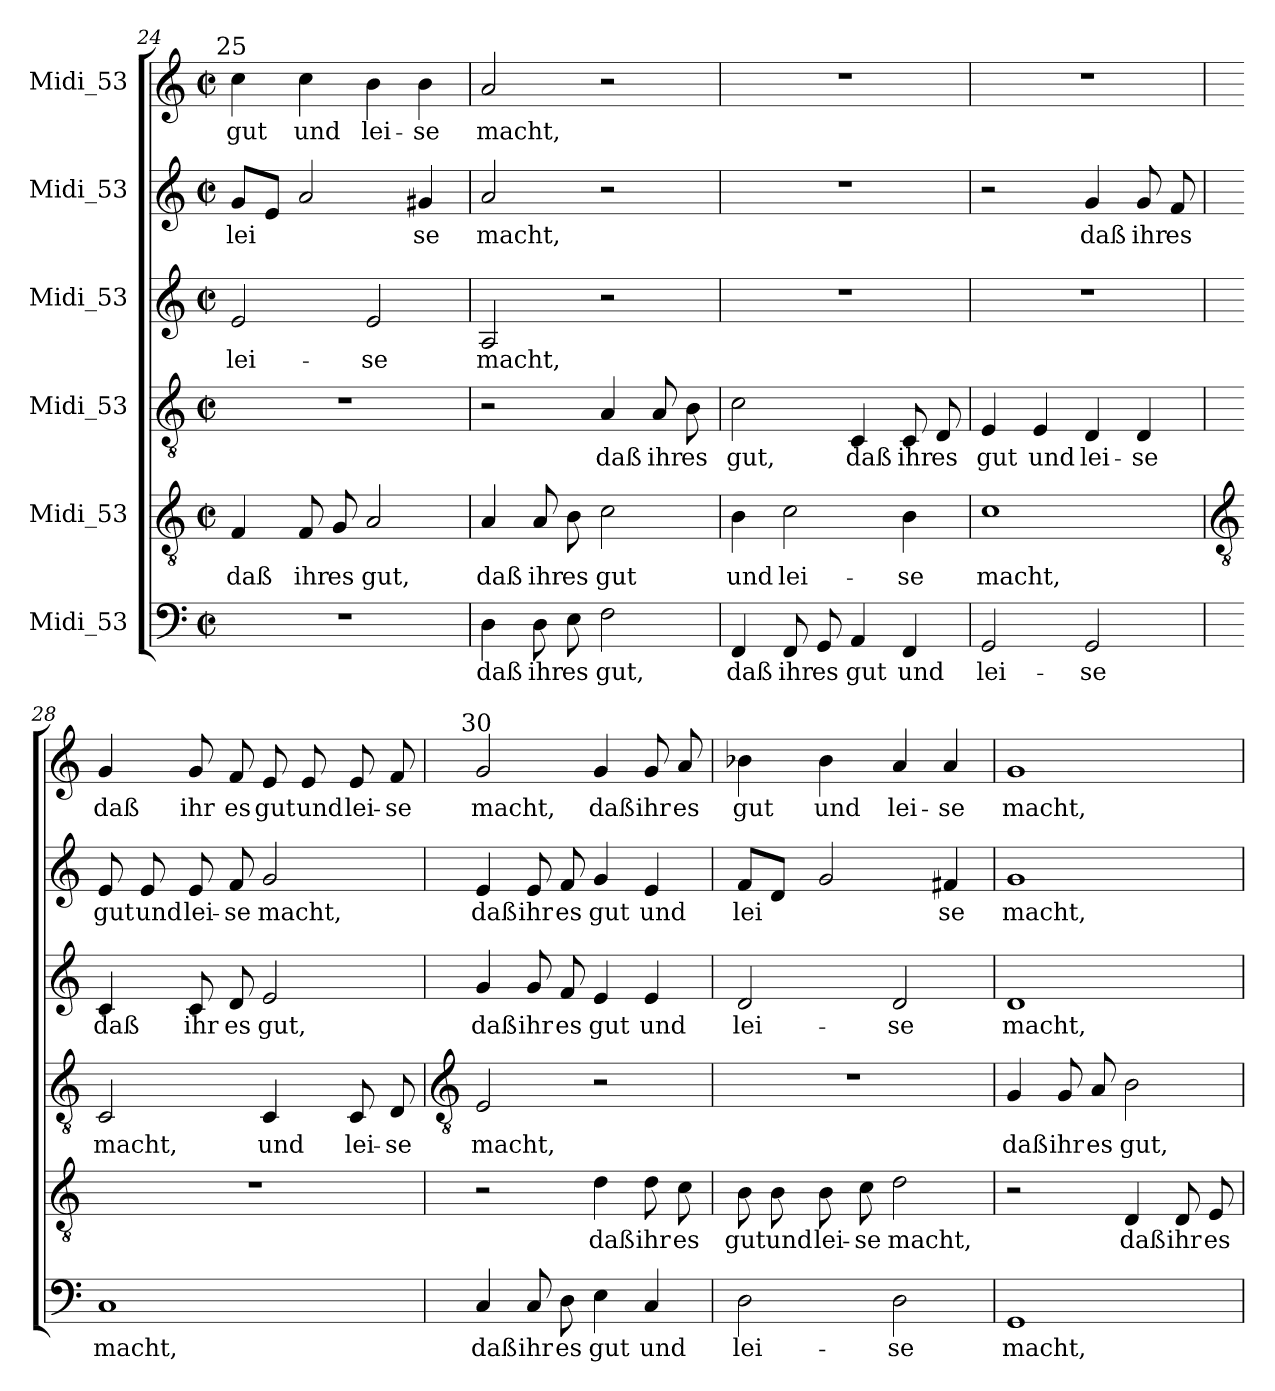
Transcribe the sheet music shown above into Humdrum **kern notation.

**kern	**text	**kern	**text	**kern	**text	**kern	**text	**kern	**text	**kern	**text
*part6	*part6	*part5	*part5	*part4	*part4	*part3	*part3	*part2	*part2	*part1	*part1
*staff6	*staff6	*staff5	*staff5	*staff4	*staff4	*staff3	*staff3	*staff2	*staff2	*staff1	*staff1
*I"Midi_53	*	*I"Midi_53	*	*I"Midi_53	*	*I"Midi_53	*	*I"Midi_53	*	*I"Midi_53	*
!!LO:LB:g=z
*clefF4	*	*clefGv2	*	*clefGv2	*	*clefG2	*	*clefG2	*	*clefG2	*
*k[]	*	*k[]	*	*k[]	*	*k[]	*	*k[]	*	*k[]	*
*C:	*	*C:	*	*C:	*	*C:	*	*C:	*	*C:	*
*M2/2	*	*M2/2	*	*M2/2	*	*M2/2	*	*M2/2	*	*M2/2	*
*met(c|)	*	*met(c|)	*	*met(c|)	*	*met(c|)	*	*met(c|)	*	*met(c|)	*
=24	=24	=24	=24	=24	=24	=24	=24	=24	=24	=24	=24
!	!	!	!	!	!	!	!	!	!	!LO:TX:a:cj:t=25	!
!	!	!	!LO:LY:b	!	!	!	!LO:LY:b	!	!LO:LY:b	!	!LO:LY:b
1r	.	4F	daß	1r	.	2e	lei-	8gL	lei	4cc	gut
.	.	.	.	.	.	.	.	8eJ	.	.	.
!	!	!	!LO:LY:b	!	!	!	!	!	!	!	!LO:LY:b
.	.	8F	ihr	.	.	.	.	2a	.	4cc	und
!	!	!	!LO:LY:b	!	!	!	!	!	!	!	!
.	.	8G	es	.	.	.	.	.	.	.	.
!	!	!	!LO:LY:b	!	!	!	!LO:LY:b	!	!	!	!LO:LY:b
.	.	2A	gut,	.	.	2e	-se	.	.	4b	lei-
!	!	!	!	!	!	!	!	!	!LO:LY:b	!	!LO:LY:b
.	.	.	.	.	.	.	.	4g#	se	4b	-se
=25	=25	=25	=25	=25	=25	=25	=25	=25	=25	=25	=25
!	!LO:LY:b	!	!LO:LY:b	!	!	!	!LO:LY:b	!	!LO:LY:b	!	!LO:LY:b
4D	daß	4A	daß	2r	.	2A	macht,	2a	macht,	2a	macht,
!	!LO:LY:b	!	!LO:LY:b	!	!	!	!	!	!	!	!
8D	ihr	8A	ihr	.	.	.	.	.	.	.	.
!	!LO:LY:b	!	!LO:LY:b	!	!	!	!	!	!	!	!
8E	es	8B	es	.	.	.	.	.	.	.	.
!	!LO:LY:b	!	!LO:LY:b	!	!LO:LY:b	!	!	!	!	!	!
2F	gut,	2c	gut	4A	daß	2r	.	2r	.	2r	.
!	!	!	!	!	!LO:LY:b	!	!	!	!	!	!
.	.	.	.	8A	ihr	.	.	.	.	.	.
!	!	!	!	!	!LO:LY:b	!	!	!	!	!	!
.	.	.	.	8B	es	.	.	.	.	.	.
=26	=26	=26	=26	=26	=26	=26	=26	=26	=26	=26	=26
!	!LO:LY:b	!	!LO:LY:b	!	!LO:LY:b	!	!	!	!	!	!
4FF	daß	4B	und	2c	gut,	1r	.	1r	.	1r	.
!	!LO:LY:b	!	!LO:LY:b	!	!	!	!	!	!	!	!
8FF	ihr	2c	lei-	.	.	.	.	.	.	.	.
!	!LO:LY:b	!	!	!	!	!	!	!	!	!	!
8GG	es	.	.	.	.	.	.	.	.	.	.
!	!LO:LY:b	!	!	!	!LO:LY:b	!	!	!	!	!	!
4AA	gut	.	.	4C	daß	.	.	.	.	.	.
!	!LO:LY:b	!	!LO:LY:b	!	!LO:LY:b	!	!	!	!	!	!
4FF	und	4B	-se	8C	ihr	.	.	.	.	.	.
!	!	!	!	!	!LO:LY:b	!	!	!	!	!	!
.	.	.	.	8D	es	.	.	.	.	.	.
=27	=27	=27	=27	=27	=27	=27	=27	=27	=27	=27	=27
!	!LO:LY:b	!	!LO:LY:b	!	!LO:LY:b	!	!	!	!	!	!
2GG	lei-	1c	macht,	4E	gut	1r	.	2r	.	1r	.
!	!	!	!	!	!LO:LY:b	!	!	!	!	!	!
.	.	.	.	4E	und	.	.	.	.	.	.
!	!LO:LY:b	!	!	!	!LO:LY:b	!	!	!	!LO:LY:b	!	!
2GG	-se	.	.	4D	lei-	.	.	4g	daß	.	.
!	!	!	!	!	!LO:LY:b	!	!	!	!LO:LY:b	!	!
.	.	.	.	4D	-se	.	.	8g	ihr	.	.
!	!	!	!	!	!	!	!	!	!LO:LY:b	!	!
.	.	.	.	.	.	.	.	8f	es	.	.
!!LO:LB:g=z
=28	=28	=28	=28	=28	=28	=28	=28	=28	=28	=28	=28
*	*	*clefGv2	*	*	*	*	*	*	*	*	*
!	!LO:LY:b	!	!	!	!LO:LY:b	!	!LO:LY:b	!	!LO:LY:b	!	!LO:LY:b
1C	macht,	1r	.	2C	macht,	4c	daß	8e	gut	4g	daß
!	!	!	!	!	!	!	!	!	!LO:LY:b	!	!
.	.	.	.	.	.	.	.	8e	und	.	.
!	!	!	!	!	!	!	!LO:LY:b	!	!LO:LY:b	!	!LO:LY:b
.	.	.	.	.	.	8c	ihr	8e	lei-	8g	ihr
!	!	!	!	!	!	!	!LO:LY:b	!	!LO:LY:b	!	!LO:LY:b
.	.	.	.	.	.	8d	es	8f	-se	8f	es
!	!	!	!	!	!LO:LY:b	!	!LO:LY:b	!	!LO:LY:b	!	!LO:LY:b
.	.	.	.	4C	und	2e	gut,	2g	macht,	8e	gut
!	!	!	!	!	!	!	!	!	!	!	!LO:LY:b
.	.	.	.	.	.	.	.	.	.	8e	und
!	!	!	!	!	!LO:LY:b	!	!	!	!	!	!LO:LY:b
.	.	.	.	8C	lei-	.	.	.	.	8e	lei-
!	!	!	!	!	!LO:LY:b	!	!	!	!	!	!LO:LY:b
.	.	.	.	8D	-se	.	.	.	.	8f	-se
!!LO:LB:g=z
=29	=29	=29	=29	=29	=29	=29	=29	=29	=29	=29	=29
*	*	*	*	*clefGv2	*	*	*	*	*	*	*
!	!	!	!	!	!	!	!	!	!	!LO:TX:a:cj:t=30	!
!	!LO:LY:b	!	!	!	!LO:LY:b	!	!LO:LY:b	!	!LO:LY:b	!	!LO:LY:b
4C	daß	2r	.	2E	macht,	4g	daß	4e	daß	2g	macht,
!	!LO:LY:b	!	!	!	!	!	!LO:LY:b	!	!LO:LY:b	!	!
8C	ihr	.	.	.	.	8g	ihr	8e	ihr	.	.
!	!LO:LY:b	!	!	!	!	!	!LO:LY:b	!	!LO:LY:b	!	!
8D	es	.	.	.	.	8f	es	8f	es	.	.
!	!LO:LY:b	!	!LO:LY:b	!	!	!	!LO:LY:b	!	!LO:LY:b	!	!LO:LY:b
4E	gut	4d	daß	2r	.	4e	gut	4g	gut	4g	daß
!	!LO:LY:b	!	!LO:LY:b	!	!	!	!LO:LY:b	!	!LO:LY:b	!	!LO:LY:b
4C	und	8d	ihr	.	.	4e	und	4e	und	8g	ihr
!	!	!	!LO:LY:b	!	!	!	!	!	!	!	!LO:LY:b
.	.	8c	es	.	.	.	.	.	.	8a	es
=30	=30	=30	=30	=30	=30	=30	=30	=30	=30	=30	=30
!	!LO:LY:b	!	!LO:LY:b	!	!	!	!LO:LY:b	!	!LO:LY:b	!	!LO:LY:b
2D	lei-	8B	gut	1r	.	2d	lei-	8fL	lei	4b-	gut
!	!	!	!LO:LY:b	!	!	!	!	!	!	!	!
.	.	8B	und	.	.	.	.	8dJ	.	.	.
!	!	!	!LO:LY:b	!	!	!	!	!	!LO:LY:b	!	!LO:LY:b
.	.	8B	lei-	.	.	.	.	2g	-	4b-	und
!	!	!	!LO:LY:b	!	!	!	!	!	!	!	!
.	.	8c	-se	.	.	.	.	.	.	.	.
!	!LO:LY:b	!	!LO:LY:b	!	!	!	!LO:LY:b	!	!	!	!LO:LY:b
2D	-se	2d	macht,	.	.	2d	-se	.	.	4a	lei-
!	!	!	!	!	!	!	!	!	!LO:LY:b	!	!LO:LY:b
.	.	.	.	.	.	.	.	4f#X	se	4a	-se
=31	=31	=31	=31	=31	=31	=31	=31	=31	=31	=31	=31
!	!LO:LY:b	!	!	!	!LO:LY:b	!	!LO:LY:b	!	!LO:LY:b	!	!LO:LY:b
1GG	macht,	2r	.	4G	daß	1d	macht,	1g	macht,	1g	macht,
!	!	!	!	!	!LO:LY:b	!	!	!	!	!	!
.	.	.	.	8G	ihr	.	.	.	.	.	.
!	!	!	!	!	!LO:LY:b	!	!	!	!	!	!
.	.	.	.	8A	es	.	.	.	.	.	.
!	!	!	!LO:LY:b	!	!LO:LY:b	!	!	!	!	!	!
.	.	4D	daß	2B	gut,	.	.	.	.	.	.
!	!	!	!LO:LY:b	!	!	!	!	!	!	!	!
.	.	8D	ihr	.	.	.	.	.	.	.	.
!	!	!	!LO:LY:b	!	!	!	!	!	!	!	!
.	.	8E	es	.	.	.	.	.	.	.	.
=	=	=	=	=	=	=	=	=	=	=	=
*-	*-	*-	*-	*-	*-	*-	*-	*-	*-	*-	*-
